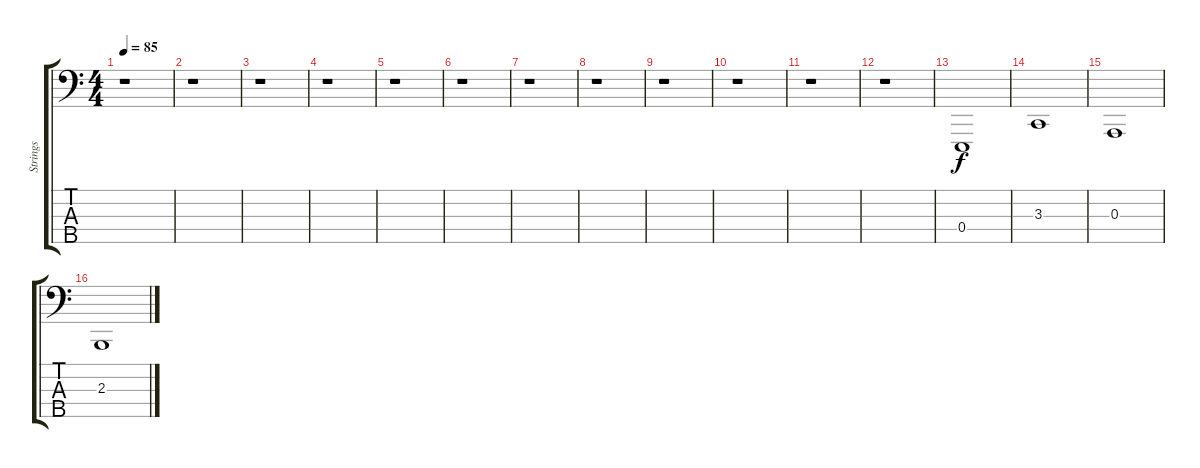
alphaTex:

\track ("Strings" "Strings") {instrument synthstrings2}
\staff {score tabs}
\tuning (G2 D2 A1 E1 B0) {hide}
\ts (4 4)
\tempo 85
\clef f4
\ks c
r.1{dy f} |
r.1 |
r.1 |
r.1 |
r.1 |
r.1 |
r.1 |
r.1 |
r.1 |
r.1 |
r.1 |
r.1 |
0.4.1 |
3.3.1 |
0.3.1 |
2.3.1
